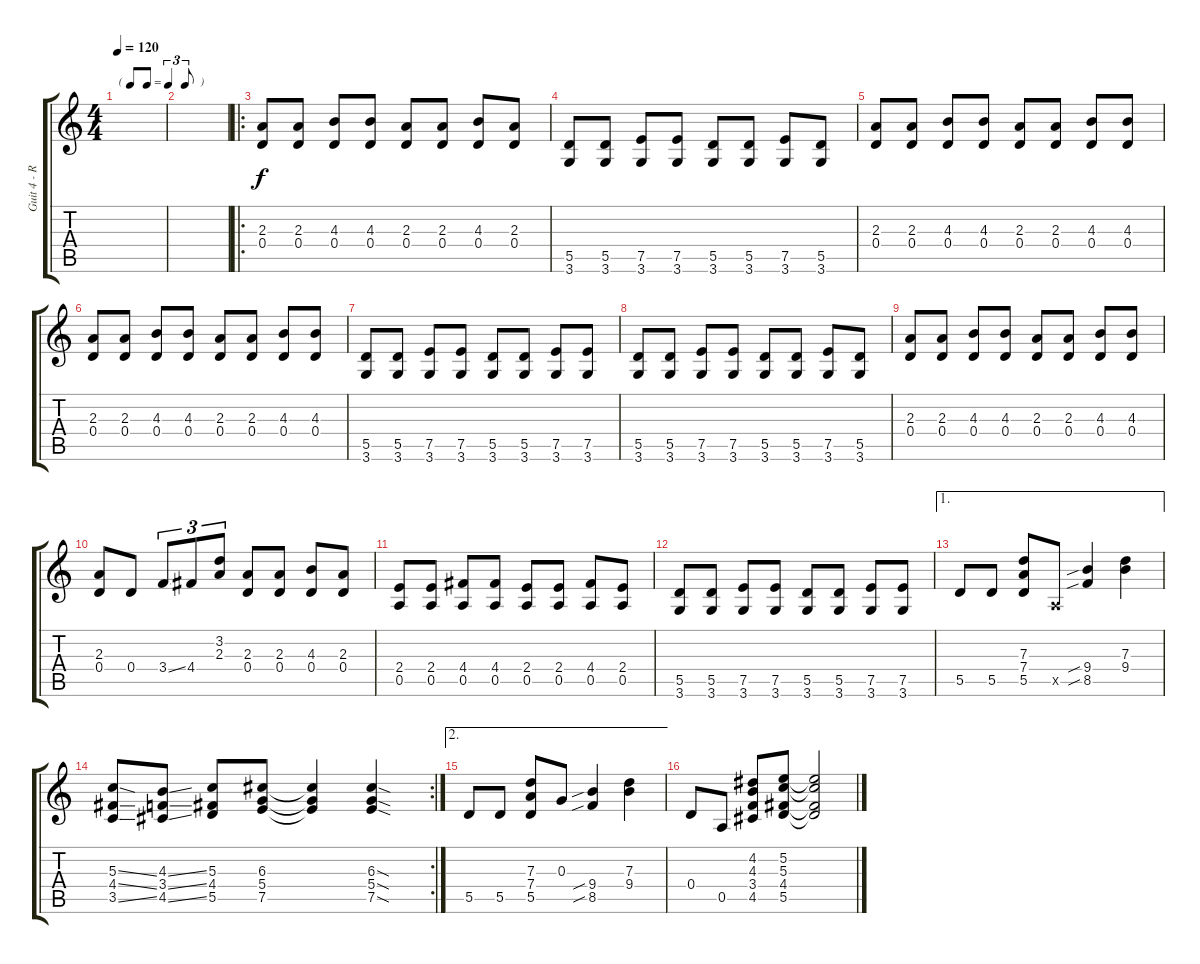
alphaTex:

\track ("Guit 4 - Rythmique 2" "Guit 4 - R") {instrument overdrivenguitar}
\staff {score tabs}
\tuning (E4 B3 G3 D3 A2 E2) {hide}
\ts (4 4)
\tf triplet8th
\tempo 120
\clef g2
\ks c
|
|
\ro
(2.3 0.4).8 (2.3 0.4).8 (4.3 0.4).8 (4.3 0.4).8 (2.3 0.4).8 (2.3 0.4).8 (4.3 0.4).8 (2.3 0.4).8 |
(5.5 3.6).8 (5.5 3.6).8 (7.5 3.6).8 (7.5 3.6).8 (5.5 3.6).8 (5.5 3.6).8 (7.5 3.6).8 (5.5 3.6).8 |
(2.3 0.4).8 (2.3 0.4).8 (4.3 0.4).8 (4.3 0.4).8 (2.3 0.4).8 (2.3 0.4).8 (4.3 0.4).8 (4.3 0.4).8 |
(2.3 0.4).8 (2.3 0.4).8 (4.3 0.4).8 (4.3 0.4).8 (2.3 0.4).8 (2.3 0.4).8 (4.3 0.4).8 (4.3 0.4).8 |
(5.5 3.6).8 (5.5 3.6).8 (7.5 3.6).8 (7.5 3.6).8 (5.5 3.6).8 (5.5 3.6).8 (7.5 3.6).8 (7.5 3.6).8 |
(5.5 3.6).8 (5.5 3.6).8 (7.5 3.6).8 (7.5 3.6).8 (5.5 3.6).8 (5.5 3.6).8 (7.5 3.6).8 (5.5 3.6).8 |
(2.3 0.4).8 (2.3 0.4).8 (4.3 0.4).8 (4.3 0.4).8 (2.3 0.4).8 (2.3 0.4).8 (4.3 0.4).8 (4.3 0.4).8 |
(2.3 0.4).8 0.4.8 3.4{ss}.8{tu (3 2)} 4.4.8{tu (3 2)} (3.2 2.3).8{tu (3 2)} (2.3 0.4).8 (2.3 0.4).8 (4.3 0.4).8 (2.3 0.4).8 |
(2.4 0.5).8 (2.4 0.5).8 (4.4 0.5).8 (4.4 0.5).8 (2.4 0.5).8 (2.4 0.5).8 (4.4 0.5).8 (2.4 0.5).8 |
(5.5 3.6).8 (5.5 3.6).8 (7.5 3.6).8 (7.5 3.6).8 (5.5 3.6).8 (5.5 3.6).8 (7.5 3.6).8 (7.5 3.6).8 |
\ae 1
5.5.8 5.5.8 (7.3 7.4 5.5).8 0.5{x}.8 (9.4{sib} 8.5{sib}).4 (7.3 9.4).4 |
\rc 2
(5.3{ss} 4.4{ss} 3.5{ss}).8 (4.3{ss} 3.4{ss} 4.5{ss}).8 (5.3 4.4 5.5).8 (6.3 5.4 7.5).8 (6.3{t} 5.4{t} 7.5{t}).4 (6.3{sod} 5.4{sod} 7.5{sod}).4 |
\ae 2
5.5.8 5.5.8 (7.3 7.4 5.5).8 0.3.8 (9.4{sib} 8.5{sib}).4 (7.3 9.4).4 |
0.4.8 0.5.8 (4.2 4.3 3.4 4.5).8 (5.2 5.3 4.4 5.5).8 (5.2{t} 5.3{t} 4.4{t} 5.5{t}).2
